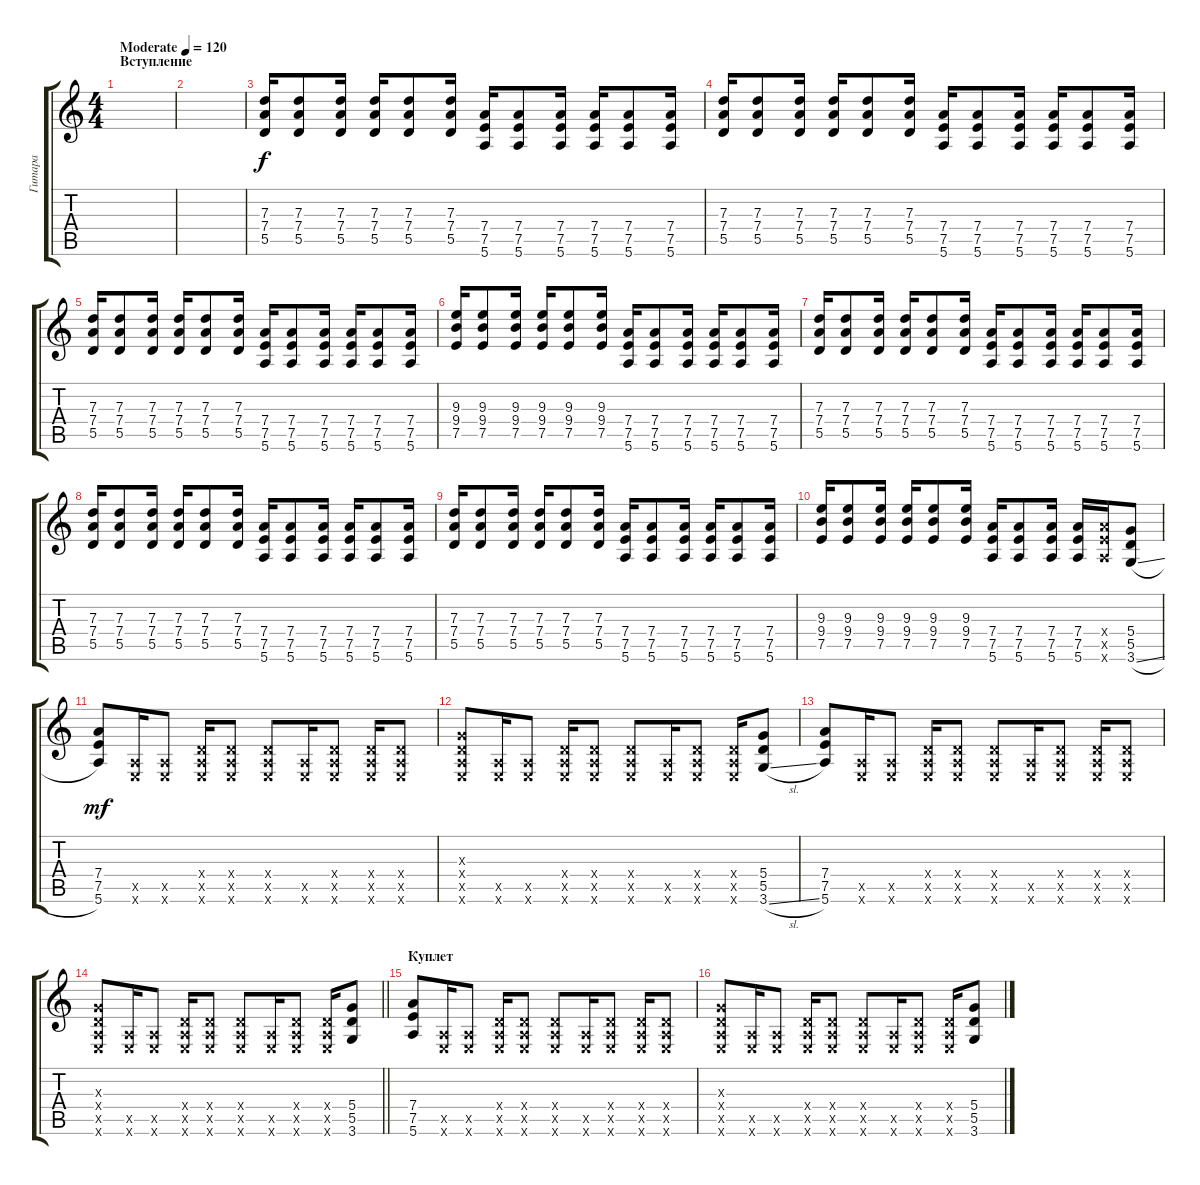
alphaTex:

\track ("Гитара" "Гитара") {instrument distortionguitar}
\staff {score tabs}
\tuning (E4 B3 G3 D3 A2 E2) {hide}
\ts (4 4)
\section ("" "Вступление")
\tempo (120 "Moderate")
\clef g2
\ks c
|
|
(7.3 7.4 5.5).16 (7.3 7.4 5.5).8 (7.3 7.4 5.5).16 (7.3 7.4 5.5).16 (7.3 7.4 5.5).8 (7.3 7.4 5.5).16 (7.4 7.5 5.6).16 (7.4 7.5 5.6).8 (7.4 7.5 5.6).16 (7.4 7.5 5.6).16 (7.4 7.5 5.6).8 (7.4 7.5 5.6).16 |
(7.3 7.4 5.5).16 (7.3 7.4 5.5).8 (7.3 7.4 5.5).16 (7.3 7.4 5.5).16 (7.3 7.4 5.5).8 (7.3 7.4 5.5).16 (7.4 7.5 5.6).16 (7.4 7.5 5.6).8 (7.4 7.5 5.6).16 (7.4 7.5 5.6).16 (7.4 7.5 5.6).8 (7.4 7.5 5.6).16 |
(7.3 7.4 5.5).16 (7.3 7.4 5.5).8 (7.3 7.4 5.5).16 (7.3 7.4 5.5).16 (7.3 7.4 5.5).8 (7.3 7.4 5.5).16 (7.4 7.5 5.6).16 (7.4 7.5 5.6).8 (7.4 7.5 5.6).16 (7.4 7.5 5.6).16 (7.4 7.5 5.6).8 (7.4 7.5 5.6).16 |
(9.3 9.4 7.5).16 (9.3 9.4 7.5).8 (9.3 9.4 7.5).16 (9.3 9.4 7.5).16 (9.3 9.4 7.5).8 (9.3 9.4 7.5).16 (7.4 7.5 5.6).16 (7.4 7.5 5.6).8 (7.4 7.5 5.6).16 (7.4 7.5 5.6).16 (7.4 7.5 5.6).8 (7.4 7.5 5.6).16 |
(7.3 7.4 5.5).16 (7.3 7.4 5.5).8 (7.3 7.4 5.5).16 (7.3 7.4 5.5).16 (7.3 7.4 5.5).8 (7.3 7.4 5.5).16 (7.4 7.5 5.6).16 (7.4 7.5 5.6).8 (7.4 7.5 5.6).16 (7.4 7.5 5.6).16 (7.4 7.5 5.6).8 (7.4 7.5 5.6).16 |
(7.3 7.4 5.5).16 (7.3 7.4 5.5).8 (7.3 7.4 5.5).16 (7.3 7.4 5.5).16 (7.3 7.4 5.5).8 (7.3 7.4 5.5).16 (7.4 7.5 5.6).16 (7.4 7.5 5.6).8 (7.4 7.5 5.6).16 (7.4 7.5 5.6).16 (7.4 7.5 5.6).8 (7.4 7.5 5.6).16 |
(7.3 7.4 5.5).16 (7.3 7.4 5.5).8 (7.3 7.4 5.5).16 (7.3 7.4 5.5).16 (7.3 7.4 5.5).8 (7.3 7.4 5.5).16 (7.4 7.5 5.6).16 (7.4 7.5 5.6).8 (7.4 7.5 5.6).16 (7.4 7.5 5.6).16 (7.4 7.5 5.6).8 (7.4 7.5 5.6).16 |
(9.3 9.4 7.5).16 (9.3 9.4 7.5).8 (9.3 9.4 7.5).16 (9.3 9.4 7.5).16 (9.3 9.4 7.5).8 (9.3 9.4 7.5).16 (7.4 7.5 5.6).16 (7.4 7.5 5.6).8 (7.4 7.5 5.6).16 (7.4 7.5 5.6).16 (7.4{x} 7.5{x} 5.6{x}).16 (5.4 5.5 3.6{sl}).8 |
(7.4 7.5 5.6).8{dy mf} (0.5{x} 0.6{x}).16 (0.5{x} 0.6{x}).8 (0.4{x} 0.5{x} 0.6{x}).16 (0.4{x} 0.5{x} 0.6{x}).8 (0.4{x} 0.5{x} 0.6{x}).8 (0.5{x} 0.6{x}).16 (0.4{x} 0.5{x} 0.6{x}).8 (0.4{x} 0.5{x} 0.6{x}).16 (0.4{x} 0.5{x} 0.6{x}).8 |
(0.3{x} 0.4{x} 0.5{x} 0.6{x}).8 (0.5{x} 0.6{x}).16 (0.5{x} 0.6{x}).8 (0.4{x} 0.5{x} 0.6{x}).16 (0.4{x} 0.5{x} 0.6{x}).8 (0.4{x} 0.5{x} 0.6{x}).8 (0.5{x} 0.6{x}).16 (0.4{x} 0.5{x} 0.6{x}).8 (0.4{x} 0.5{x} 0.6{x}).16 (5.4 5.5 3.6{sl}).8 |
(7.4 7.5 5.6).8 (0.5{x} 0.6{x}).16 (0.5{x} 0.6{x}).8 (0.4{x} 0.5{x} 0.6{x}).16 (0.4{x} 0.5{x} 0.6{x}).8 (0.4{x} 0.5{x} 0.6{x}).8 (0.5{x} 0.6{x}).16 (0.4{x} 0.5{x} 0.6{x}).8 (0.4{x} 0.5{x} 0.6{x}).16 (0.4{x} 0.5{x} 0.6{x}).8 |
\barLineRight lightlight
(0.3{x} 0.4{x} 0.5{x} 0.6{x}).8 (0.5{x} 0.6{x}).16 (0.5{x} 0.6{x}).8 (0.4{x} 0.5{x} 0.6{x}).16 (0.4{x} 0.5{x} 0.6{x}).8 (0.4{x} 0.5{x} 0.6{x}).8 (0.5{x} 0.6{x}).16 (0.4{x} 0.5{x} 0.6{x}).8 (0.4{x} 0.5{x} 0.6{x}).16 (5.4 5.5 3.6).8 |
\section ("" "Куплет")
(7.4 7.5 5.6).8 (0.5{x} 0.6{x}).16 (0.5{x} 0.6{x}).8 (0.4{x} 0.5{x} 0.6{x}).16 (0.4{x} 0.5{x} 0.6{x}).8 (0.4{x} 0.5{x} 0.6{x}).8 (0.5{x} 0.6{x}).16 (0.4{x} 0.5{x} 0.6{x}).8 (0.4{x} 0.5{x} 0.6{x}).16 (0.4{x} 0.5{x} 0.6{x}).8 |
(0.3{x} 0.4{x} 0.5{x} 0.6{x}).8 (0.5{x} 0.6{x}).16 (0.5{x} 0.6{x}).8 (0.4{x} 0.5{x} 0.6{x}).16 (0.4{x} 0.5{x} 0.6{x}).8 (0.4{x} 0.5{x} 0.6{x}).8 (0.5{x} 0.6{x}).16 (0.4{x} 0.5{x} 0.6{x}).8 (0.4{x} 0.5{x} 0.6{x}).16 (5.4 5.5 3.6{sl}).8
